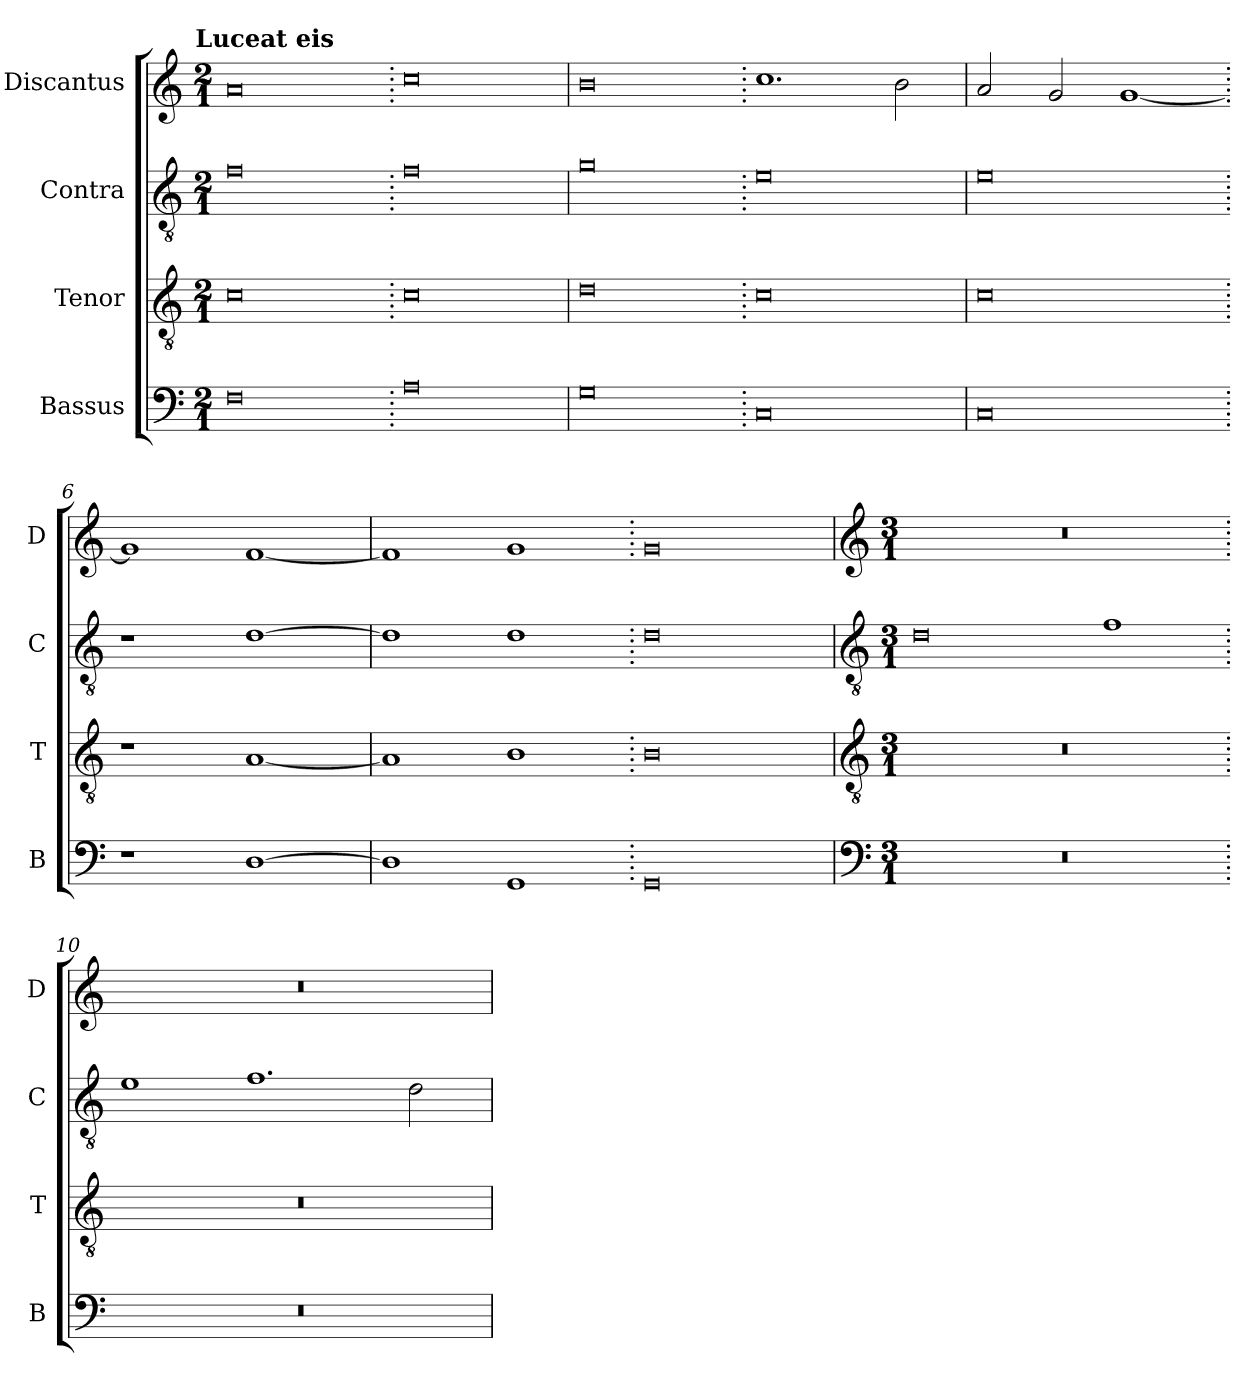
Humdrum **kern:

**kern	**kern	**kern	**kern
*part4	*part3	*part2	*part1
*staff4	*staff3	*staff2	*staff1
*I"Bassus	*I"Tenor	*I"Contra	*I"Discantus
*I'B	*I'T	*I'C	*I'D
*clefF4	*clefGv2	*clefGv2	*clefG2
*k[]	*k[]	*k[]	*k[]
!!LO:TX:omd:t=Luceat eis
*M2/1	*M2/1	*M2/1	*M2/1
=1	=1	=1	=1
0F	0c	0f	0a
=2.	=2.	=2.	=2.
0A	0c	0f	0cc
=3	=3	=3	=3
0G	0d	0g	0b
=4.	=4.	=4.	=4.
0C	0c	0e	1.cc
.	.	.	2b\
=5	=5	=5	=5
0C	0c	0e	2a/
.	.	.	2g/
.	.	.	[1g
=6.	=6.	=6.	=6.
1r	1r	1r	1g]
[1D	[1A	[1d	[1f
=7	=7	=7	=7
1D]	1A]	1d]	1f]
1GG	1B	1d	1g
=8.	=8.	=8.	=8.
0GG	0B	0d	0g
=9	=9	=9	=9
*clefF4	*clefGv2	*clefGv2	*clefG2
*k[]	*k[]	*k[]	*k[]
*M3/1	*M3/1	*M3/1	*M3/1
0.r	0.r	0d	0.r
.	.	1f	.
=10.	=10.	=10.	=10.
0.r	0.r	1e	0.r
.	.	1.f	.
.	.	2d\	.
=	=	=	=
*-	*-	*-	*-
